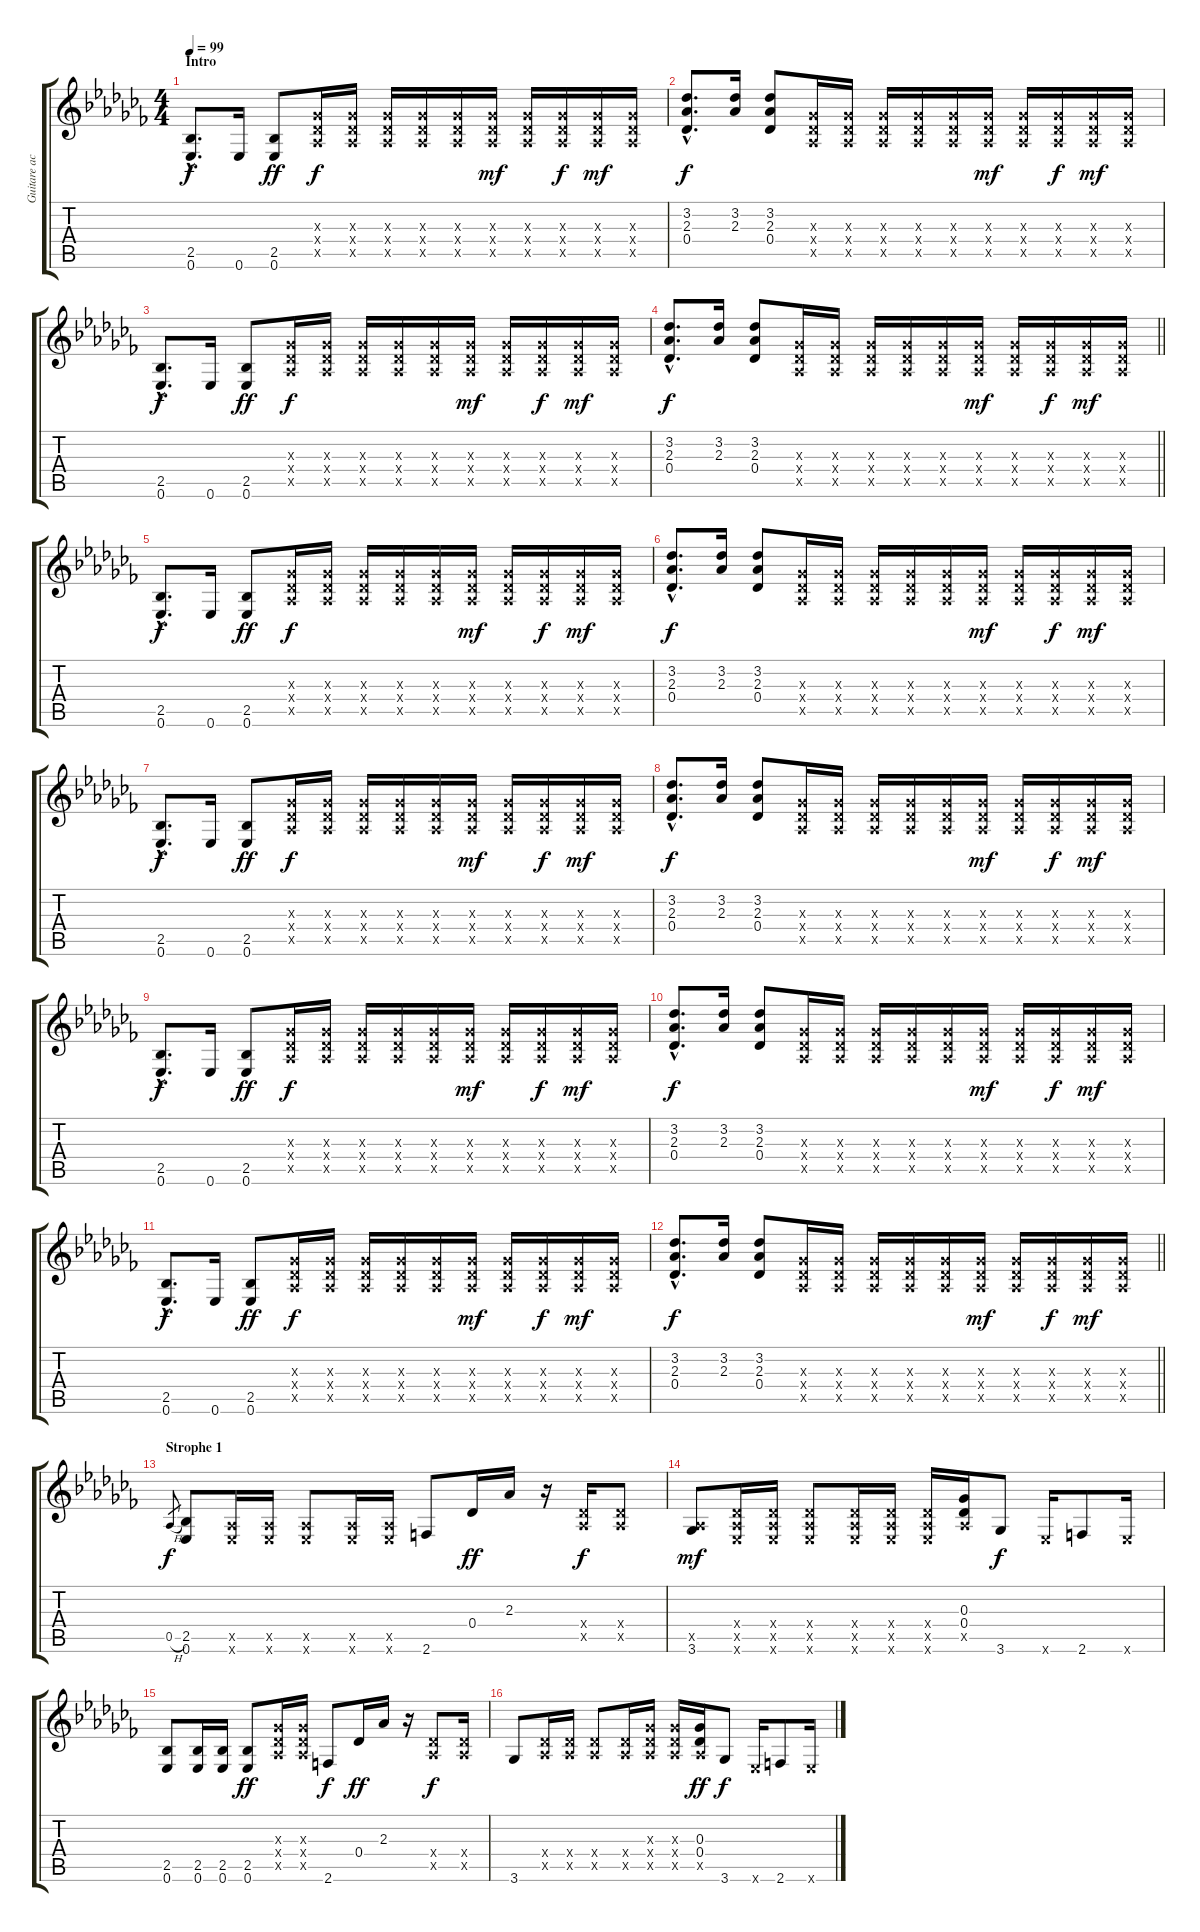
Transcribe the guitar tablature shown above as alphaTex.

\track ("Guitare acoustique" "Guitare ac") {instrument acousticguitarsteel}
\staff {score tabs}
\tuning (Eb4 Bb3 Gb3 Db3 Ab2 Eb2) {hide}
\ts (4 4)
\section ("" "Intro")
\tempo 99
\clef g2
\ks cb
(2.5{hac} 0.6{hac}).8{d dy f instrument acousticguitarsteel} 0.6.16 (2.5 0.6).8{dy ff} (0.3{x} 0.4{x} 0.5{x}).16{dy f} (0.3{x} 0.4{x} 0.5{x}).16 (0.3{x} 0.4{x} 0.5{x}).16 (0.3{x} 0.4{x} 0.5{x}).16 (0.3{x} 0.4{x} 0.5{x}).16 (0.3{x} 0.4{x} 0.5{x}).16{dy mf} (0.3{x} 0.4{x} 0.5{x}).16 (0.3{x} 0.4{x} 0.5{x}).16{dy f} (0.3{x} 0.4{x} 0.5{x}).16{dy mf} (0.3{x} 0.4{x} 0.5{x}).16 |
(3.2{hac} 2.3{hac} 0.4{hac}).8{d dy f} (3.2 2.3).16 (3.2 2.3 0.4).8 (0.3{x} 0.4{x} 0.5{x}).16 (0.3{x} 0.4{x} 0.5{x}).16 (0.3{x} 0.4{x} 0.5{x}).16 (0.3{x} 0.4{x} 0.5{x}).16 (0.3{x} 0.4{x} 0.5{x}).16 (0.3{x} 0.4{x} 0.5{x}).16{dy mf} (0.3{x} 0.4{x} 0.5{x}).16 (0.3{x} 0.4{x} 0.5{x}).16{dy f} (0.3{x} 0.4{x} 0.5{x}).16{dy mf} (0.3{x} 0.4{x} 0.5{x}).16 |
(2.5{hac} 0.6{hac}).8{d dy f} 0.6.16 (2.5 0.6).8{dy ff} (0.3{x} 0.4{x} 0.5{x}).16{dy f} (0.3{x} 0.4{x} 0.5{x}).16 (0.3{x} 0.4{x} 0.5{x}).16 (0.3{x} 0.4{x} 0.5{x}).16 (0.3{x} 0.4{x} 0.5{x}).16 (0.3{x} 0.4{x} 0.5{x}).16{dy mf} (0.3{x} 0.4{x} 0.5{x}).16 (0.3{x} 0.4{x} 0.5{x}).16{dy f} (0.3{x} 0.4{x} 0.5{x}).16{dy mf} (0.3{x} 0.4{x} 0.5{x}).16 |
\barLineRight lightlight
(3.2{hac} 2.3{hac} 0.4{hac}).8{d dy f} (3.2 2.3).16 (3.2 2.3 0.4).8 (0.3{x} 0.4{x} 0.5{x}).16 (0.3{x} 0.4{x} 0.5{x}).16 (0.3{x} 0.4{x} 0.5{x}).16 (0.3{x} 0.4{x} 0.5{x}).16 (0.3{x} 0.4{x} 0.5{x}).16 (0.3{x} 0.4{x} 0.5{x}).16{dy mf} (0.3{x} 0.4{x} 0.5{x}).16 (0.3{x} 0.4{x} 0.5{x}).16{dy f} (0.3{x} 0.4{x} 0.5{x}).16{dy mf} (0.3{x} 0.4{x} 0.5{x}).16 |
(2.5{hac} 0.6{hac}).8{d dy f} 0.6.16 (2.5 0.6).8{dy ff} (0.3{x} 0.4{x} 0.5{x}).16{dy f} (0.3{x} 0.4{x} 0.5{x}).16 (0.3{x} 0.4{x} 0.5{x}).16 (0.3{x} 0.4{x} 0.5{x}).16 (0.3{x} 0.4{x} 0.5{x}).16 (0.3{x} 0.4{x} 0.5{x}).16{dy mf} (0.3{x} 0.4{x} 0.5{x}).16 (0.3{x} 0.4{x} 0.5{x}).16{dy f} (0.3{x} 0.4{x} 0.5{x}).16{dy mf} (0.3{x} 0.4{x} 0.5{x}).16 |
(3.2{hac} 2.3{hac} 0.4{hac}).8{d dy f} (3.2 2.3).16 (3.2 2.3 0.4).8 (0.3{x} 0.4{x} 0.5{x}).16 (0.3{x} 0.4{x} 0.5{x}).16 (0.3{x} 0.4{x} 0.5{x}).16 (0.3{x} 0.4{x} 0.5{x}).16 (0.3{x} 0.4{x} 0.5{x}).16 (0.3{x} 0.4{x} 0.5{x}).16{dy mf} (0.3{x} 0.4{x} 0.5{x}).16 (0.3{x} 0.4{x} 0.5{x}).16{dy f} (0.3{x} 0.4{x} 0.5{x}).16{dy mf} (0.3{x} 0.4{x} 0.5{x}).16 |
(2.5{hac} 0.6{hac}).8{d dy f} 0.6.16 (2.5 0.6).8{dy ff} (0.3{x} 0.4{x} 0.5{x}).16{dy f} (0.3{x} 0.4{x} 0.5{x}).16 (0.3{x} 0.4{x} 0.5{x}).16 (0.3{x} 0.4{x} 0.5{x}).16 (0.3{x} 0.4{x} 0.5{x}).16 (0.3{x} 0.4{x} 0.5{x}).16{dy mf} (0.3{x} 0.4{x} 0.5{x}).16 (0.3{x} 0.4{x} 0.5{x}).16{dy f} (0.3{x} 0.4{x} 0.5{x}).16{dy mf} (0.3{x} 0.4{x} 0.5{x}).16 |
(3.2{hac} 2.3{hac} 0.4{hac}).8{d dy f} (3.2 2.3).16 (3.2 2.3 0.4).8 (0.3{x} 0.4{x} 0.5{x}).16 (0.3{x} 0.4{x} 0.5{x}).16 (0.3{x} 0.4{x} 0.5{x}).16 (0.3{x} 0.4{x} 0.5{x}).16 (0.3{x} 0.4{x} 0.5{x}).16 (0.3{x} 0.4{x} 0.5{x}).16{dy mf} (0.3{x} 0.4{x} 0.5{x}).16 (0.3{x} 0.4{x} 0.5{x}).16{dy f} (0.3{x} 0.4{x} 0.5{x}).16{dy mf} (0.3{x} 0.4{x} 0.5{x}).16 |
(2.5{hac} 0.6{hac}).8{d dy f} 0.6.16 (2.5 0.6).8{dy ff} (0.3{x} 0.4{x} 0.5{x}).16{dy f} (0.3{x} 0.4{x} 0.5{x}).16 (0.3{x} 0.4{x} 0.5{x}).16 (0.3{x} 0.4{x} 0.5{x}).16 (0.3{x} 0.4{x} 0.5{x}).16 (0.3{x} 0.4{x} 0.5{x}).16{dy mf} (0.3{x} 0.4{x} 0.5{x}).16 (0.3{x} 0.4{x} 0.5{x}).16{dy f} (0.3{x} 0.4{x} 0.5{x}).16{dy mf} (0.3{x} 0.4{x} 0.5{x}).16 |
(3.2{hac} 2.3{hac} 0.4{hac}).8{d dy f} (3.2 2.3).16 (3.2 2.3 0.4).8 (0.3{x} 0.4{x} 0.5{x}).16 (0.3{x} 0.4{x} 0.5{x}).16 (0.3{x} 0.4{x} 0.5{x}).16 (0.3{x} 0.4{x} 0.5{x}).16 (0.3{x} 0.4{x} 0.5{x}).16 (0.3{x} 0.4{x} 0.5{x}).16{dy mf} (0.3{x} 0.4{x} 0.5{x}).16 (0.3{x} 0.4{x} 0.5{x}).16{dy f} (0.3{x} 0.4{x} 0.5{x}).16{dy mf} (0.3{x} 0.4{x} 0.5{x}).16 |
(2.5{hac} 0.6{hac}).8{d dy f} 0.6.16 (2.5 0.6).8{dy ff} (0.3{x} 0.4{x} 0.5{x}).16{dy f} (0.3{x} 0.4{x} 0.5{x}).16 (0.3{x} 0.4{x} 0.5{x}).16 (0.3{x} 0.4{x} 0.5{x}).16 (0.3{x} 0.4{x} 0.5{x}).16 (0.3{x} 0.4{x} 0.5{x}).16{dy mf} (0.3{x} 0.4{x} 0.5{x}).16 (0.3{x} 0.4{x} 0.5{x}).16{dy f} (0.3{x} 0.4{x} 0.5{x}).16{dy mf} (0.3{x} 0.4{x} 0.5{x}).16 |
\barLineRight lightlight
(3.2{hac} 2.3{hac} 0.4{hac}).8{d dy f} (3.2 2.3).16 (3.2 2.3 0.4).8 (0.3{x} 0.4{x} 0.5{x}).16 (0.3{x} 0.4{x} 0.5{x}).16 (0.3{x} 0.4{x} 0.5{x}).16 (0.3{x} 0.4{x} 0.5{x}).16 (0.3{x} 0.4{x} 0.5{x}).16 (0.3{x} 0.4{x} 0.5{x}).16{dy mf} (0.3{x} 0.4{x} 0.5{x}).16 (0.3{x} 0.4{x} 0.5{x}).16{dy f} (0.3{x} 0.4{x} 0.5{x}).16{dy mf} (0.3{x} 0.4{x} 0.5{x}).16 |
\section ("" "Strophe 1")
0.5{h}.8{gr dy f} (2.5 0.6).8 (0.5{x} 0.6{x}).16 (0.5{x} 0.6{x}).16 (0.5{x} 0.6{x}).8 (0.5{x} 0.6{x}).16 (0.5{x} 0.6{x}).16 2.6.8 0.4.16{dy ff} 2.3.16 r.16 (0.4{x} 0.5{x}).16{dy f} (0.4{x} 0.5{x}).8 |
(0.5{x} 3.6).8{dy mf} (0.4{x} 0.5{x} 0.6{x}).16 (0.4{x} 0.5{x} 0.6{x}).16 (0.4{x} 0.5{x} 0.6{x}).8 (0.4{x} 0.5{x} 0.6{x}).16 (0.4{x} 0.5{x} 0.6{x}).16 (0.4{x} 0.5{x} 0.6{x}).16 (0.3 0.4 0.5{x}).16 3.6.8{dy f} 0.6{x}.16 2.6.8 0.6{x}.16 |
(2.5 0.6).8 (2.5 0.6).16 (2.5 0.6).16 (2.5 0.6).8{dy ff} (0.3{x} 0.4{x} 0.5{x}).16 (0.3{x} 0.4{x} 0.5{x}).16 2.6.8{dy f} 0.4.16{dy ff} 2.3.16 r.16 (0.4{x} 0.5{x}).8{dy f} (0.4{x} 0.5{x}).16 |
3.6.8 (0.4{x} 0.5{x}).16 (0.4{x} 0.5{x}).16 (0.4{x} 0.5{x}).8 (0.4{x} 0.5{x}).16 (0.3{x} 0.4{x} 0.5{x}).16 (0.3{x} 0.4{x} 0.5{x}).16 (0.3 0.4 0.5{x}).16{dy ff} 3.6.8{dy f} 0.6{x}.16 2.6.8 0.6{x}.16
